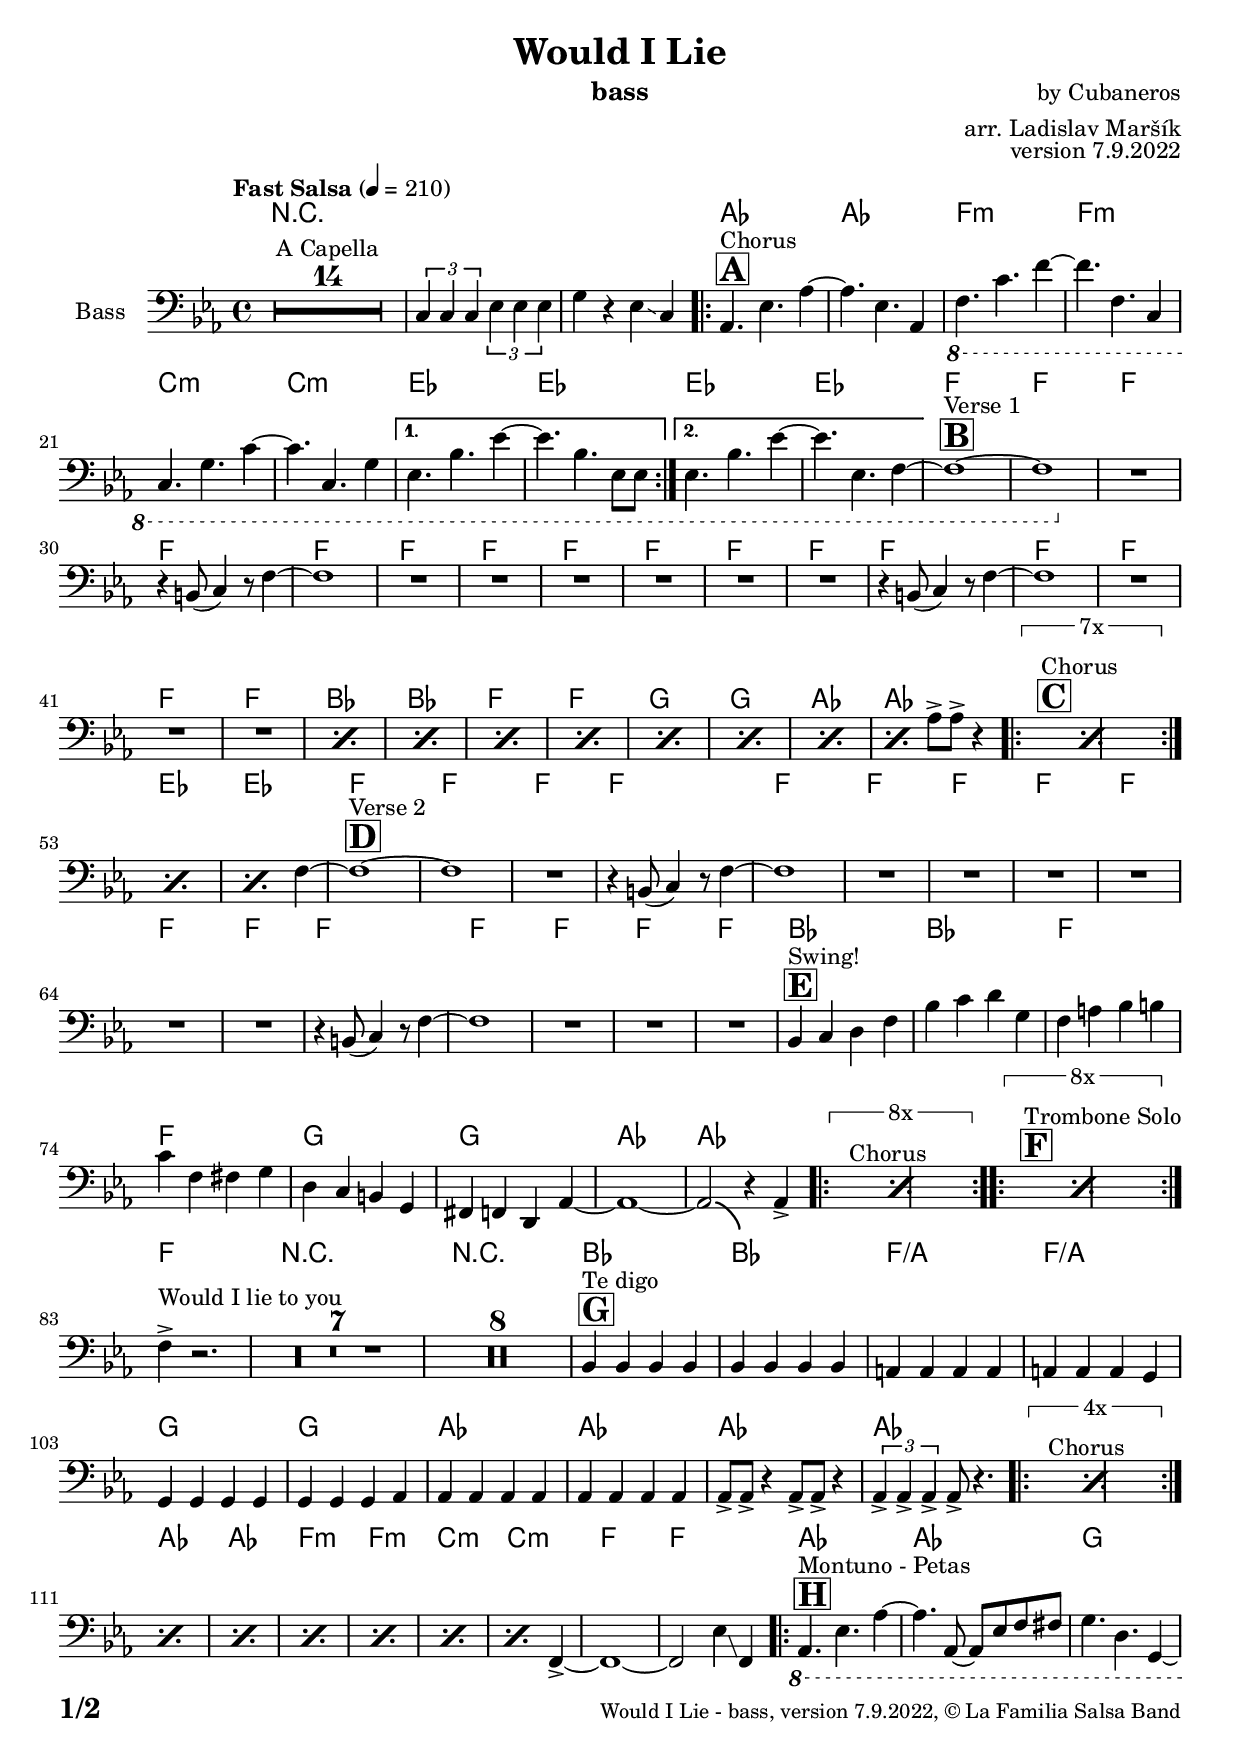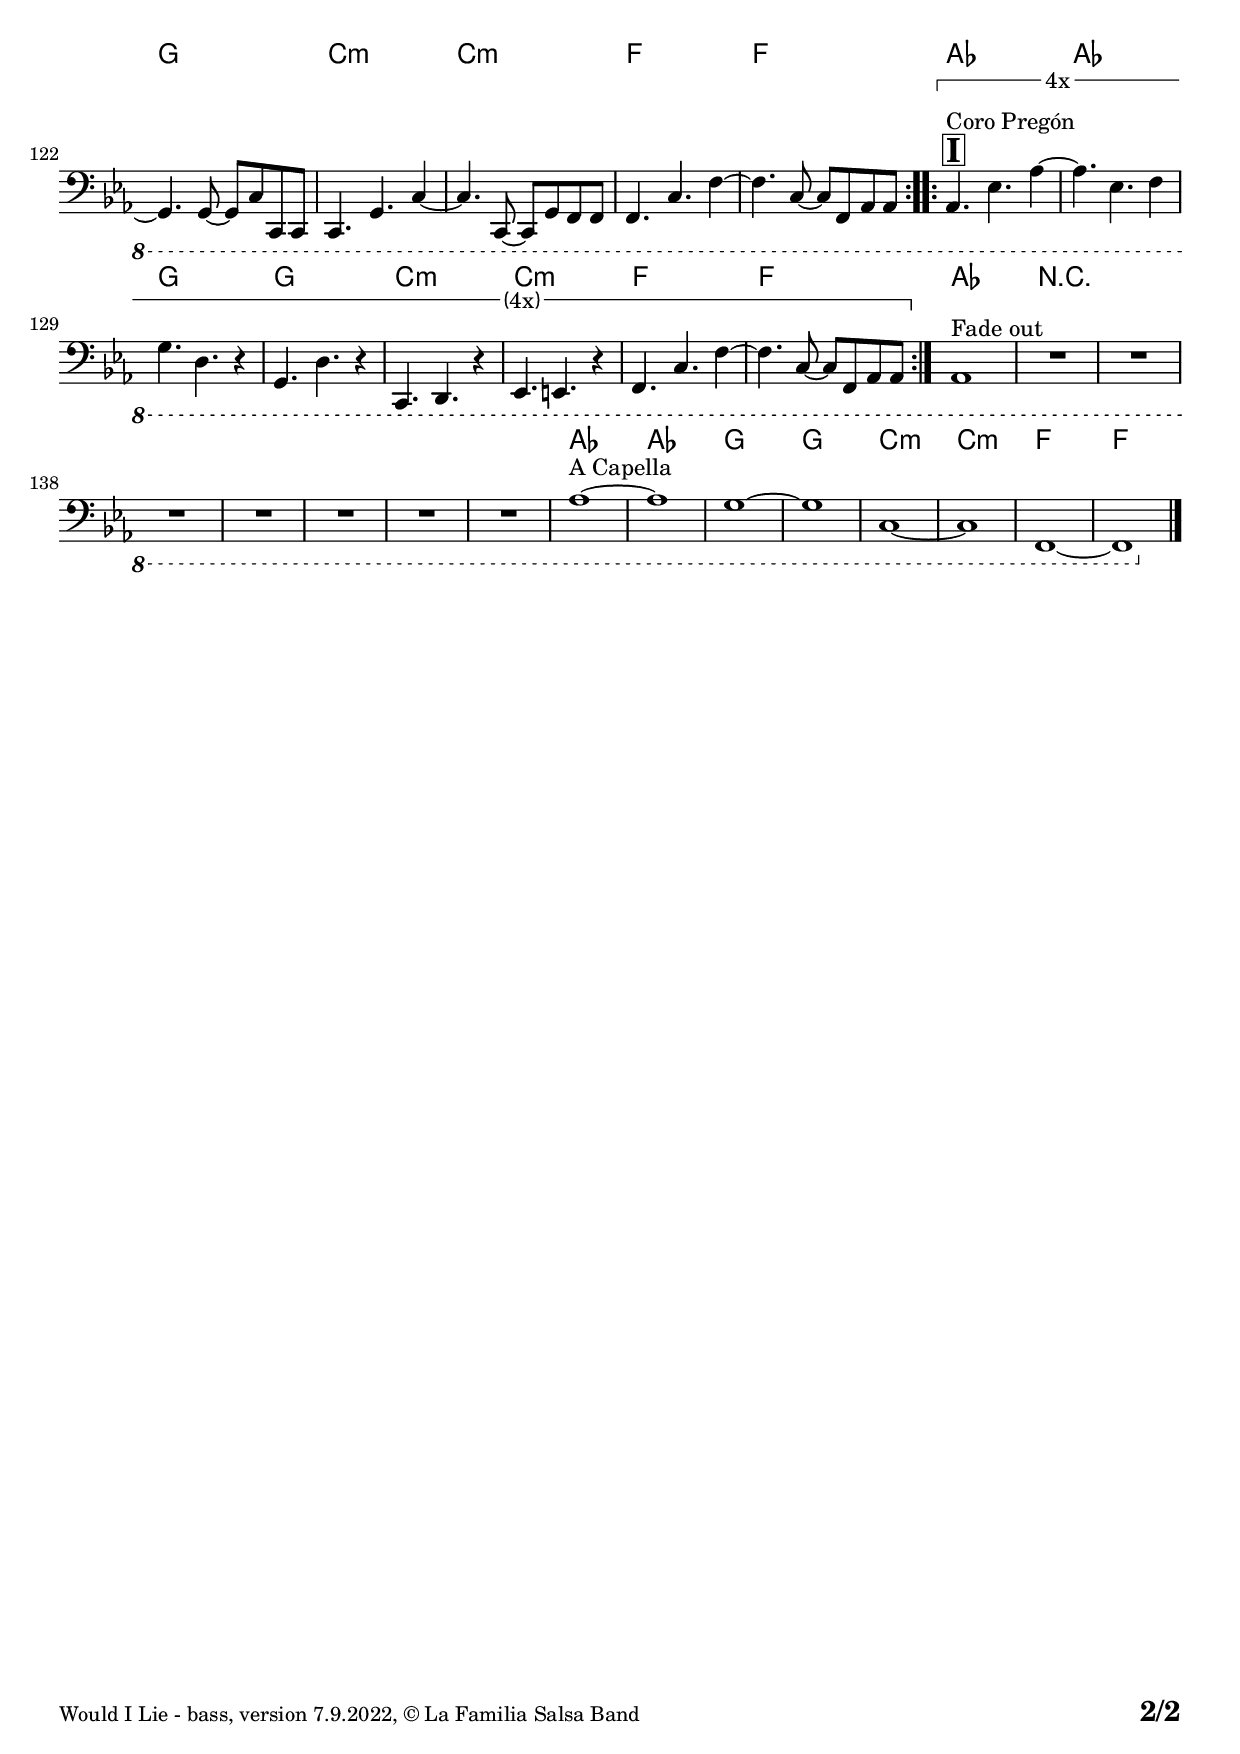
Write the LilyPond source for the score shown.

\version "2.22.2"

% Sheet revision 2022_09

\header {
  title = "Would I Lie"
  instrument = "bass"
  composer = "by Cubaneros"
  arranger = "arr. Ladislav Maršík"
  opus = "version 7.9.2022"
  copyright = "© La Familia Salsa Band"
}

inst =
#(define-music-function
  (string)
  (string?)
  #{ <>^\markup \abs-fontsize #16 \bold \box #string #})

makePercent = #(define-music-function (note) (ly:music?)
                 (make-music 'PercentEvent 'length (ly:music-length note)))

#(define (test-stencil grob text)
   (let* ((orig (ly:grob-original grob))
          (siblings (ly:spanner-broken-into orig)) ; have we been split?
          (refp (ly:grob-system grob))
          (left-bound (ly:spanner-bound grob LEFT))
          (right-bound (ly:spanner-bound grob RIGHT))
          (elts-L (ly:grob-array->list (ly:grob-object left-bound 'elements)))
          (elts-R (ly:grob-array->list (ly:grob-object right-bound 'elements)))
          (break-alignment-L
           (filter
            (lambda (elt) (grob::has-interface elt 'break-alignment-interface))
            elts-L))
          (break-alignment-R
           (filter
            (lambda (elt) (grob::has-interface elt 'break-alignment-interface))
            elts-R))
          (break-alignment-L-ext (ly:grob-extent (car break-alignment-L) refp X))
          (break-alignment-R-ext (ly:grob-extent (car break-alignment-R) refp X))
          (num
           (markup text))
          (num
           (if (or (null? siblings)
                   (eq? grob (car siblings)))
               num
               (make-parenthesize-markup num)))
          (num (grob-interpret-markup grob num))
          (num-stil-ext-X (ly:stencil-extent num X))
          (num-stil-ext-Y (ly:stencil-extent num Y))
          (num (ly:stencil-aligned-to num X CENTER))
          (num
           (ly:stencil-translate-axis
            num
            (+ (interval-length break-alignment-L-ext)
               (* 0.5
                  (- (car break-alignment-R-ext)
                     (cdr break-alignment-L-ext))))
            X))
          (bracket-L
           (markup
            #:path
            0.1 ; line-thickness
            `((moveto 0.5 ,(* 0.5 (interval-length num-stil-ext-Y)))
              (lineto ,(* 0.5
                          (- (car break-alignment-R-ext)
                             (cdr break-alignment-L-ext)
                             (interval-length num-stil-ext-X)))
                      ,(* 0.5 (interval-length num-stil-ext-Y)))
              (closepath)
              (rlineto 0.0
                       ,(if (or (null? siblings) (eq? grob (car siblings)))
                            -1.0 0.0)))))
          (bracket-R
           (markup
            #:path
            0.1
            `((moveto ,(* 0.5
                          (- (car break-alignment-R-ext)
                             (cdr break-alignment-L-ext)
                             (interval-length num-stil-ext-X)))
                      ,(* 0.5 (interval-length num-stil-ext-Y)))
              (lineto 0.5
                      ,(* 0.5 (interval-length num-stil-ext-Y)))
              (closepath)
              (rlineto 0.0
                       ,(if (or (null? siblings) (eq? grob (last siblings)))
                            -1.0 0.0)))))
          (bracket-L (grob-interpret-markup grob bracket-L))
          (bracket-R (grob-interpret-markup grob bracket-R))
          (num (ly:stencil-combine-at-edge num X LEFT bracket-L 0.4))
          (num (ly:stencil-combine-at-edge num X RIGHT bracket-R 0.4)))
     num))

#(define-public (Measure_attached_spanner_engraver context)
   (let ((span '())
         (finished '())
         (event-start '())
         (event-stop '()))
     (make-engraver
      (listeners ((measure-counter-event engraver event)
                  (if (= START (ly:event-property event 'span-direction))
                      (set! event-start event)
                      (set! event-stop event))))
      ((process-music trans)
       (if (ly:stream-event? event-stop)
           (if (null? span)
               (ly:warning "You're trying to end a measure-attached spanner but you haven't started one.")
               (begin (set! finished span)
                 (ly:engraver-announce-end-grob trans finished event-start)
                 (set! span '())
                 (set! event-stop '()))))
       (if (ly:stream-event? event-start)
           (begin (set! span (ly:engraver-make-grob trans 'MeasureCounter event-start))
             (set! event-start '()))))
      ((stop-translation-timestep trans)
       (if (and (ly:spanner? span)
                (null? (ly:spanner-bound span LEFT))
                (moment<=? (ly:context-property context 'measurePosition) ZERO-MOMENT))
           (ly:spanner-set-bound! span LEFT
                                  (ly:context-property context 'currentCommandColumn)))
       (if (and (ly:spanner? finished)
                (moment<=? (ly:context-property context 'measurePosition) ZERO-MOMENT))
           (begin
            (if (null? (ly:spanner-bound finished RIGHT))
                (ly:spanner-set-bound! finished RIGHT
                                       (ly:context-property context 'currentCommandColumn)))
            (set! finished '())
            (set! event-start '())
            (set! event-stop '()))))
      ((finalize trans)
       (if (ly:spanner? finished)
           (begin
            (if (null? (ly:spanner-bound finished RIGHT))
                (set! (ly:spanner-bound finished RIGHT)
                      (ly:context-property context 'currentCommandColumn)))
            (set! finished '())))
       (if (ly:spanner? span)
           (begin
            (ly:warning "I think there's a dangling measure-attached spanner :-(")
            (ly:grob-suicide! span)
            (set! span '())))))))

\layout {
  \context {
    \Staff
    \consists #Measure_attached_spanner_engraver
    \override MeasureCounter.font-encoding = #'latin1
    \override MeasureCounter.font-size = 0
    \override MeasureCounter.outside-staff-padding = 2
    \override MeasureCounter.outside-staff-horizontal-padding = #0
  }
}

repeatBracket = #(define-music-function
                  (parser location N note)
                  (number? ly:music?)
                  #{
                    \override Staff.MeasureCounter.stencil =
                    #(lambda (grob) (test-stencil grob #{ #(string-append(number->string N) "x") #} ))
                    \startMeasureCount
                    \repeat volta #N { $note }
                    \stopMeasureCount
                  #}
                  )

Bass = \new Voice \relative c {
  \set Staff.instrumentName = \markup {
    \center-align { "Bass" }
  }
  \set Staff.midiInstrument = "acoustic bass"
  \set Staff.midiMaximumVolume = #1.5

  \clef bass
  \key c \minor
  \time 4/4
  \tempo "Fast Salsa" 4 = 210
  
  \set Score.skipBars = ##t R1*14 ^\markup { "A Capella" }
  
  \tuplet 3/2 { c4 c c } \tuplet 3/2 { es es es } | 
  g4 r4 es4 \glissando c4 |
  
  \inst "A"
  \repeat volta 2 {
    as4. ^\markup { "Chorus" } es'4. as4 ~ |
    as4. es4. as,4 |
    \ottava #-1
    f4. c'4. f4 ~ |
    f4. f,4. c4 |
    c4. g'4. c4 ~ |
    c4. c,4. g'4 |
  }
  \alternative {{
    es4. bes'4. es4 ~ |
    es4. bes4. es,8 es |
                }{      
                  es4. bes'4. es4 ~ |
                  es4. es,4. f4 ~ |
                }
  }
  
  \inst "B"
  f1 ^\markup { "Verse 1" }  ~ |
  f |
  R1 |
  
  \ottava #0
  r4 b8 ( c4 ) r8 f4 ~ |
  f1 |
  
  \set Score.skipBars = ##t R1*6
  
  r4 b,8 ( c4 ) r8 f4 ~ |
  f1 |
  \set Score.skipBars = ##t R1*3
  \repeat percent 7 { \makePercent s1 }
  \makePercent s2 as8 -> as -> r4 |
  
  \inst "C"
  s1*0 ^\markup { "Chorus" }
  \repeat volta 7 { \repeatBracket 7 { \makePercent s1*2 } }
  \makePercent s1 |
    \makePercent s2. f4 ~ |
  
  \inst "D"
  f1 ^\markup { "Verse 2" }  ~ |
  f |
  R1 |
  
  \ottava #0
  r4 b,8 ( c4 ) r8 f4 ~ |
  f1 |
  
  \set Score.skipBars = ##t R1*6
  
  r4 b,8 ( c4 ) r8 f4 ~ |
  f1 |  
  \set Score.skipBars = ##t R1*3
  
  \inst "E"
  bes,4 ^\markup { "Swing!" } c d f |
  bes c d g, |
  f a bes b | \break
  c f, fis g |
  d c b g |
  fis f d as' ~ |
  as1 ~ |
  as2 \bendAfter #-5 r4 as \accent |
  
  s1*0 ^\markup { "Chorus" }
  \repeat volta 8 { \repeatBracket 8 { \makePercent s1*2 } }
  
  \inst "F"
    s1*0 ^\markup { "Trombone Solo" }
  \repeat volta 8 { \repeatBracket 8 { \makePercent s1*2 } }
  f'4 ^\markup { "Would I lie to you" } -> r2. |
  \ottava #0
  
  \set Score.skipBars = ##t R1*15
  
  \inst "G"
  s1*0 ^\markup { "Te digo" }
  bes,4 bes bes bes | bes4 bes bes bes |
  a a a a | a a a g |
  g g g g | g g g as |
  as as as as | as as as as
  
  as8 -> as -> r4 as8 -> as -> r4 |
  \tuplet 3/2 { as4 -> as -> as -> } as8 -> r4. |
  
    s1*0 ^\markup { "Chorus" }
  \repeat volta 4 { \repeatBracket 4 { \makePercent s1*2 } }
  
  \repeat percent 5 { \makePercent s1 }
  \makePercent s2. f4 -> ~ |
  f1 ~ |
  f2 es'4 \glissando f, |
  
  \inst "H"
  \ottava #-1
  \repeat volta 2 {
    as,4. ^\markup { "Montuno - Petas" } es'4. as4 ~ |
    as4. as,8 ~ as es' f fis |
    g4. d4. g,4 ~ |
    g4. g8 ~ g c c, c |
    c4. g'4. c4 ~ |
    c4. c,8 ~ c g' f f |
    f4. c'4. f4 ~ |
    f4. c8 ~ c f, as as |
  }
  
  \inst "I"
  s1*0 ^\markup { "Coro Pregón" }
  \repeat volta 4 {
    \repeatBracket 4 {
      as4. es'4. as4 ~ |
      as4. es4. f4 |
      g4. d4. r4 |
      g,4. d'4. r4 |
      c,4. d4. r4 |
      es4. e4. r4 |
      f4. c'4. f4 ~ |
      f4. c8 ~ c f, as as |
    }
  }
  
  as1 ^\markup { "Fade out" } |
  R1 |
  R1 |
  R1 |
  R1 |
  R1 |
  R1 |
  R1 |
  
  as'1 ^\markup { "A Capella" }  ~ |
  as1 |
  g1 ~ |
  g1 |
  c,1 ~ |
  c1 |
  f,1 ~ |
  f1 |
  
  \label #'lastPage
  \bar "|."  
}

Chords = \chords {
  R1*16
  \repeat volta 2 {
    as1 | as | f:m | f:m |
    c:m | c:m
  }
  \alternative {
    {
      es | es
    }
    {      
      es | es
    }
  }
  
  f | f | f | f |
  f | f | f | f |
  f | f | f | f |
  f | f | f | f |
  bes | bes | f | f |
  g | g | as | as |
  
  \repeat volta 7 {\makePercent s1 | \makePercent s1 }
  | es | es |
  
  f | f | f | f |
  f | f | f | f |
  f | f | f | f |
  f | f | f | f |
  bes | bes | f | f |
  g | g | as | as |
  
  \repeat volta 8 { \makePercent s1 | \makePercent s1 } 
  
  \repeat volta 8 { \makePercent s1 | \makePercent s1 } 
  
  f | r1*7 | r1*8
  
  bes1 | bes | f/a | f/a |
  g | g | as | as |
  as | as |
  
  \repeat volta 4 { \makePercent s1 | \makePercent s1 } 
  
  as | as | f:m | f:m |
  c:m | c:m | f | f |
  
  \repeat volta 2 {
    as | as | g | g |
    c:m | c:m | f | f |
  }
  \repeat volta 4 {
    as | as | g | g |
    c:m | c:m | f | f |  
  }
  as | r1*7 
  as1 | as | g | g |
  c:m | c:m | f | f |
}

\score {
  <<
    \Chords
    \compressMMRests \new Staff \with {
      \consists "Volta_engraver"
    }
    {
      \Bass
    }
  >>
  \layout {
    \context {
      \Score
      \remove "Volta_engraver"
    }
  }
}

\paper {
  system-system-spacing =
  #'((basic-distance . 15)
     (minimum-distance . 10)
     (padding . 1)
     (stretchability . 60))
  between-system-padding = #2
  bottom-margin = 5\mm

  print-page-number = ##t
  print-first-page-number = ##t
  oddHeaderMarkup = \markup \fill-line { " " }
  evenHeaderMarkup = \markup \fill-line { " " }
  oddFooterMarkup = \markup {
    \fill-line {
      \bold \fontsize #2
      \concat { \fromproperty #'page:page-number-string "/" \page-ref #'lastPage "0" "?" }

      \fontsize #-1
      \concat { \fromproperty #'header:title " - " \fromproperty #'header:instrument ", " \fromproperty #'header:opus ", " \fromproperty #'header:copyright }
    }
  }
  evenFooterMarkup = \markup {
    \fill-line {
      \fontsize #-1
      \concat { \fromproperty #'header:title " - " \fromproperty #'header:instrument ", " \fromproperty #'header:opus ", " \fromproperty #'header:copyright }

      \bold \fontsize #2
      \concat { \fromproperty #'page:page-number-string "/" \page-ref #'lastPage "0" "?" }
    }
  }
}